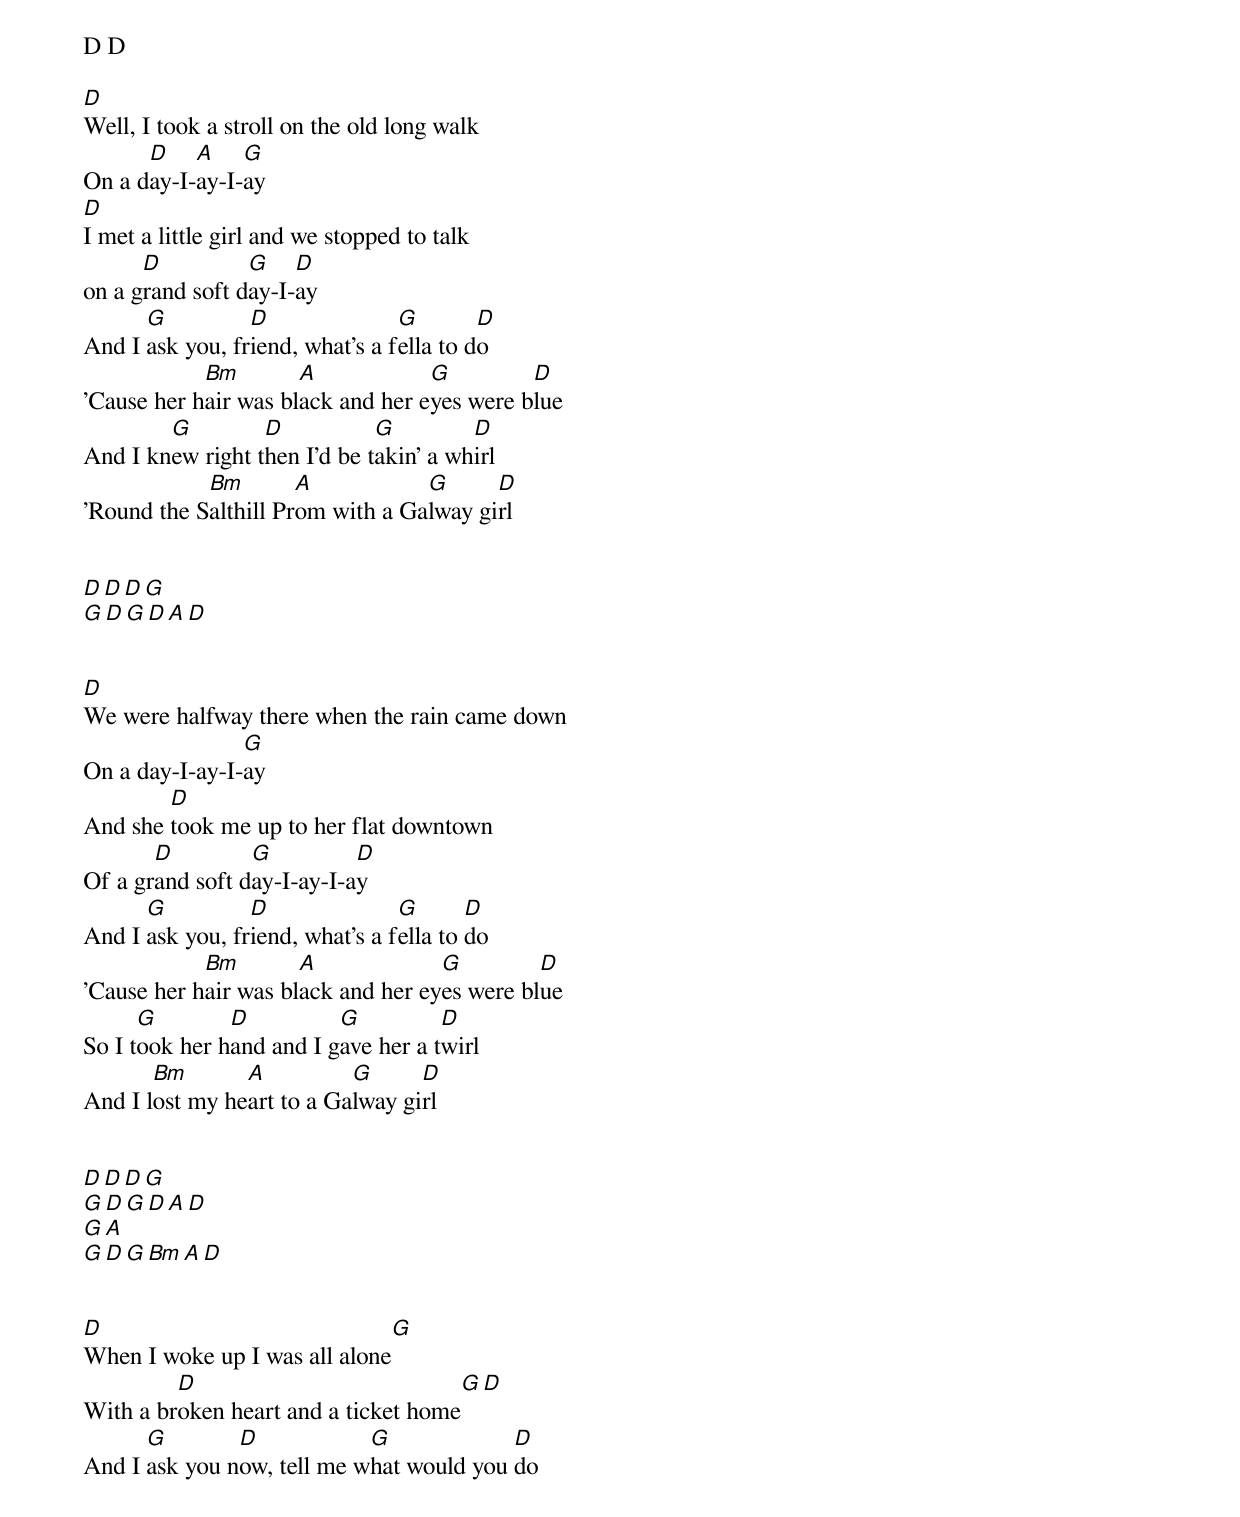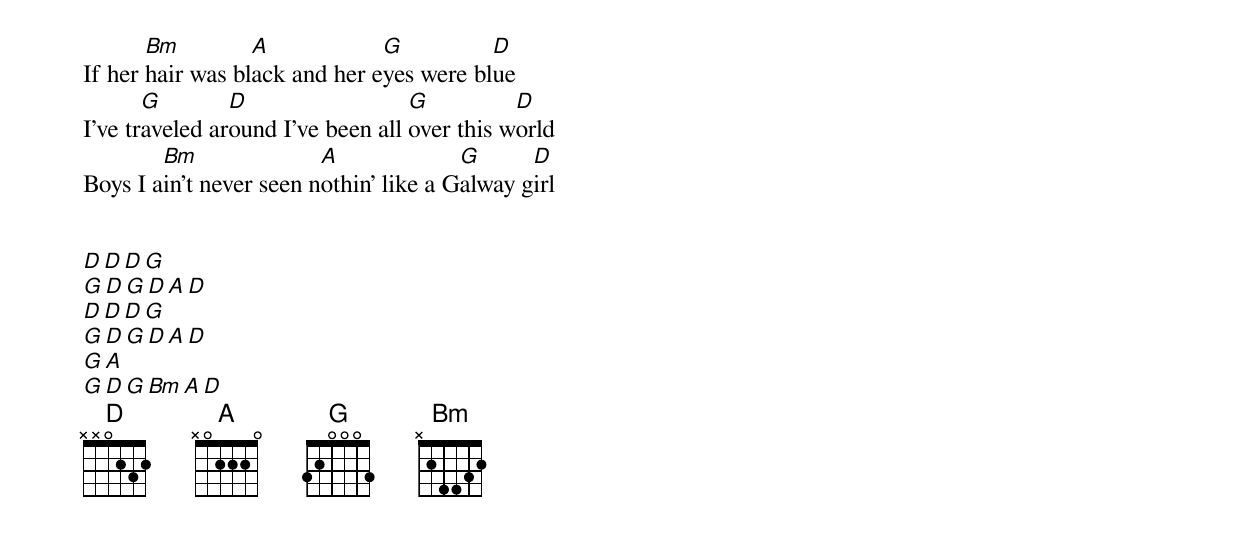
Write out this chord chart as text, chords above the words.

D D

D
Well, I took a stroll on the old long walk
      D    A    G
On a day-I-ay-I-ay
D
I met a little girl and we stopped to talk
      D          G    D
on a grand soft day-I-ay
      G          D               G        D
And I ask you, friend, what's a fella to do
            Bm        A            G         D
'Cause her hair was black and her eyes were blue
        G         D           G         D
And I knew right then I'd be takin' a whirl
            Bm        A           G      D
'Round the Salthill Prom with a Galway girl


D     D        D     G
G  D  G  D     A     D


D
We were halfway there when the rain came down
                G
On a day-I-ay-I-ay
        D
And she took me up to her flat downtown
       D         G          D
Of a grand soft day-I-ay-I-ay
      G          D               G       D
And I ask you, friend, what's a fella to do
            Bm        A             G         D
'Cause her hair was black and her eyes were blue
      G        D          G          D
So I took her hand and I gave her a twirl
       Bm       A          G      D
And I lost my heart to a Galway girl


D     D     D     G
G  D  G  D  A     D
G                 A
G  D  G  Bm A     D


D                                          G
When I woke up I was all alone
         D                              G  D
With a broken heart and a ticket home
      G        D            G             D
And I ask you now, tell me what would you do
       Bm         A            G          D
If her hair was black and her eyes were blue
       G        D                  G          D
I've traveled around I've been all over this world
        Bm               A              G      D
Boys I ain't never seen nothin' like a Galway girl


D     D     D     G
G  D  G  D  A     D
D     D     D     G
G  D  G  D  A     D
G                 A
G  D  G  Bm A     D
